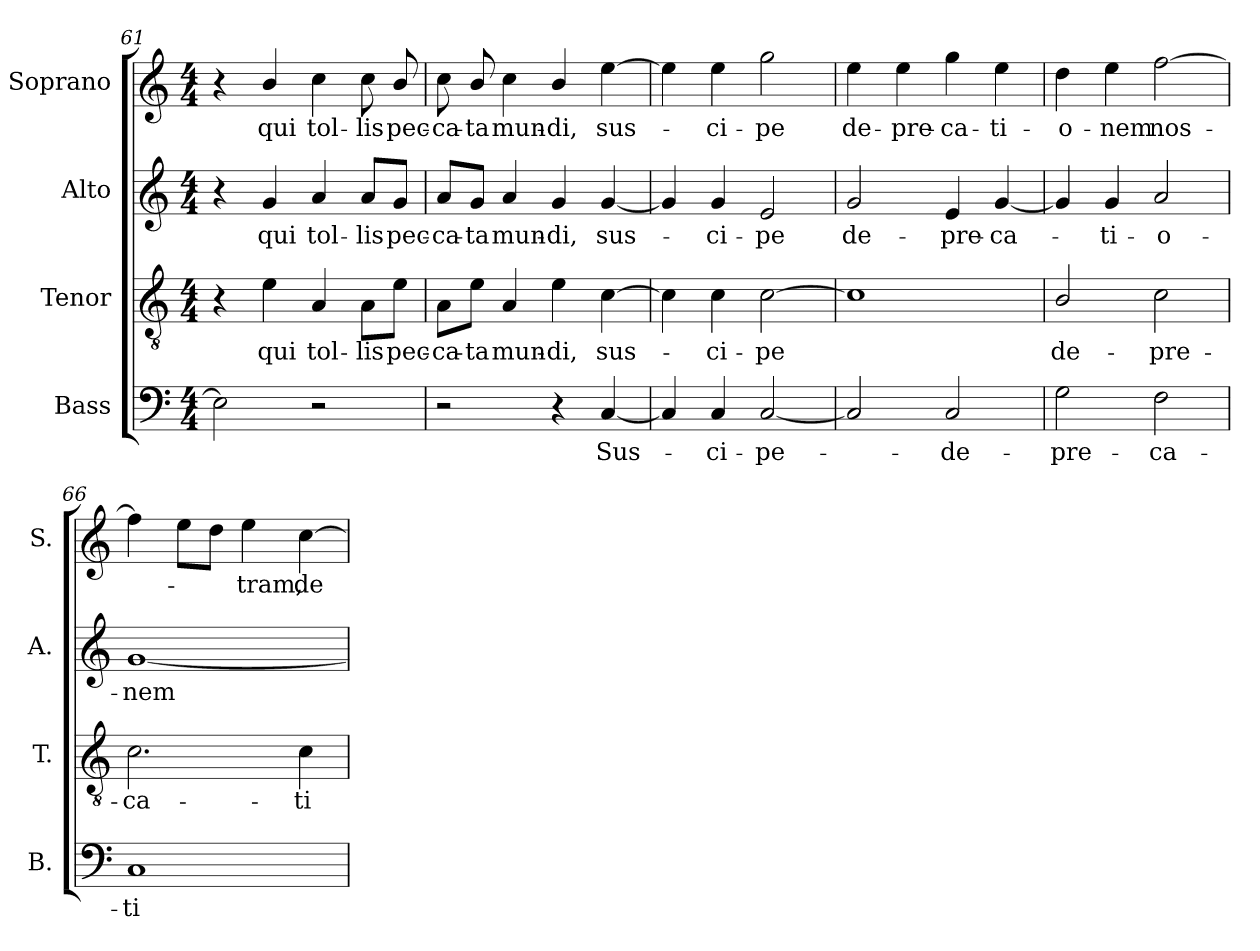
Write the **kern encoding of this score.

**kern	**text	**kern	**text	**kern	**text	**kern	**text
*part4	*part4	*part3	*part3	*part2	*part2	*part1	*part1
*staff4	*staff4	*staff3	*staff3	*staff2	*staff2	*staff1	*staff1
*I"Bass	*	*I"Tenor	*	*I"Alto	*	*I"Soprano	*
*I'B.	*	*I'T.	*	*I'A.	*	*I'S.	*
*clefF4	*	*clefGv2	*	*clefG2	*	*clefG2	*
*	*	*ITrd7c12	*	*	*	*	*
*k[]	*	*k[]	*	*k[]	*	*k[]	*
*C:	*	*C:	*	*C:	*	*C:	*
*M4/4	*	*M4/4	*	*M4/4	*	*M4/4	*
=61	=61	=61	=61	=61	=61	=61	=61
2Ei\]	.	4r	.	4r	.	4r	.
!	!	!	!LO:LY:b:color=#000000	!	!	!	!
!	!	!	!	!	!LO:LY:b:color=#000000	!	!
!	!	!	!	!	!	!	!LO:LY:b:color=#000000
.	.	4Ei\	qui	4gi/	qui	4bi/	qui
!	!	!	!LO:LY:b:color=#000000	!	!	!	!
!	!	!	!	!	!LO:LY:b:color=#000000	!	!
!	!	!	!	!	!	!	!LO:LY:b:color=#000000
2r	.	4AAi/	tol-	4ai/	tol-	4cci\	tol-
!	!	!	!LO:LY:b:color=#000000	!	!	!	!
!	!	!	!	!	!LO:LY:b:color=#000000	!	!
!	!	!	!	!	!	!	!LO:LY:b:color=#000000
.	.	8AAi\L	-lis	8ai/L	-lis	8cci\	-lis
!	!	!	!LO:LY:b:color=#000000	!	!	!	!
!	!	!	!	!	!LO:LY:b:color=#000000	!	!
!	!	!	!	!	!	!	!LO:LY:b:color=#000000
.	.	8Ei\J	pec-	8gi/J	pec-	8bi/	pec-
=62	=62	=62	=62	=62	=62	=62	=62
!	!	!	!LO:LY:b:color=#000000	!	!	!	!
!	!	!	!	!	!LO:LY:b:color=#000000	!	!
!	!	!	!	!	!	!	!LO:LY:b:color=#000000
2r	.	8AAi\L	-ca-	8ai/L	-ca-	8cci\	-ca-
!	!	!	!LO:LY:b:color=#000000	!	!	!	!
!	!	!	!	!	!LO:LY:b:color=#000000	!	!
!	!	!	!	!	!	!	!LO:LY:b:color=#000000
.	.	8Ei\J	-ta	8gi/J	-ta	8bi/	-ta
!	!	!	!LO:LY:b:color=#000000	!	!	!	!
!	!	!	!	!	!LO:LY:b:color=#000000	!	!
!	!	!	!	!	!	!	!LO:LY:b:color=#000000
.	.	4AAi/	mun-	4ai/	mun-	4cci\	mun-
!	!	!	!LO:LY:b:color=#000000	!	!	!	!
!	!	!	!	!	!LO:LY:b:color=#000000	!	!
!	!	!	!	!	!	!	!LO:LY:b:color=#000000
4r	.	4Ei\	-di,	4gi/	-di,	4bi/	-di,
!	!LO:LY:b:color=#000000	!	!	!	!	!	!
!	!	!	!LO:LY:b:color=#000000	!	!	!	!
!	!	!	!	!	!LO:LY:b:color=#000000	!	!
!	!	!	!	!	!	!	!LO:LY:b:color=#000000
[4Ci/	Sus-	[4Ci\	sus-	[4gi/	sus-	[4eei\	sus-
=63	=63	=63	=63	=63	=63	=63	=63
4Ci/]	.	4Ci\]	.	4gi/]	.	4eei\]	.
!	!LO:LY:b:color=#000000	!	!	!	!	!	!
!	!	!	!LO:LY:b:color=#000000	!	!	!	!
!	!	!	!	!	!LO:LY:b:color=#000000	!	!
!	!	!	!	!	!	!	!LO:LY:b:color=#000000
4Ci/	-ci-	4Ci\	-ci-	4gi/	-ci-	4eei\	-ci-
!	!LO:LY:b:color=#000000	!	!	!	!	!	!
!	!	!	!LO:LY:b:color=#000000	!	!	!	!
!	!	!	!	!	!LO:LY:b:color=#000000	!	!
!	!	!	!	!	!	!	!LO:LY:b:color=#000000
[2Ci/	-pe-	[2Ci\	-pe	2ei/	-pe	2ggi\	-pe
=64	=64	=64	=64	=64	=64	=64	=64
!	!	!	!	!	!LO:LY:b:color=#000000	!	!
!	!	!	!	!	!	!	!LO:LY:b:color=#000000
2Ci/]	.	1Ci]	.	2gi/	de-	4eei\	de-
!	!	!	!	!	!	!	!LO:LY:b:color=#000000
.	.	.	.	.	.	4eei\	-pre-
!	!LO:LY:b:color=#000000	!	!	!	!	!	!
!	!	!	!	!	!LO:LY:b:color=#000000	!	!
!	!	!	!	!	!	!	!LO:LY:b:color=#000000
2Ci/	-de-	.	.	4ei/	-pre-	4ggi\	-ca-
!	!	!	!	!	!LO:LY:b:color=#000000	!	!
!	!	!	!	!	!	!	!LO:LY:b:color=#000000
.	.	.	.	[4gi/	-ca-	4eei\	-ti-
!!LO:LB:g=z
=65	=65	=65	=65	=65	=65	=65	=65
!	!LO:LY:b:color=#000000	!	!	!	!	!	!
!	!	!	!LO:LY:b:color=#000000	!	!	!	!
!	!	!	!	!	!	!	!LO:LY:b:color=#000000
2Gi\	-pre-	2BBi/	de-	4gi/]	.	4ddi\	-o-
!	!	!	!	!	!LO:LY:b:color=#000000	!	!
!	!	!	!	!	!	!	!LO:LY:b:color=#000000
.	.	.	.	4gi/	-ti-	4eei\	-nem
!	!LO:LY:b:color=#000000	!	!	!	!	!	!
!	!	!	!LO:LY:b:color=#000000	!	!	!	!
!	!	!	!	!	!LO:LY:b:color=#000000	!	!
!	!	!	!	!	!	!	!LO:LY:b:color=#000000
2Fi\	-ca-	2Ci\	-pre-	2ai/	-o-	[2ffi\	nos-
=66	=66	=66	=66	=66	=66	=66	=66
!	!LO:LY:b:color=#000000	!	!	!	!	!	!
!	!	!	!LO:LY:b:color=#000000	!	!	!	!
!	!	!	!	!	!LO:LY:b:color=#000000	!	!
1Ci	-ti-	2.Ci\	-ca-	[1gi	-nem	4ffi\]	.
.	.	.	.	.	.	8eei\L	.
.	.	.	.	.	.	8ddi\J	.
!	!	!	!	!	!	!	!LO:LY:b:color=#000000
.	.	.	.	.	.	4eei\	-tram,
!	!	!	!LO:LY:b:color=#000000	!	!	!	!
!	!	!	!	!	!	!	!LO:LY:b:color=#000000
.	.	4Ci\	-ti-	.	.	[4cci\	de-
=	=	=	=	=	=	=	=
*-	*-	*-	*-	*-	*-	*-	*-
